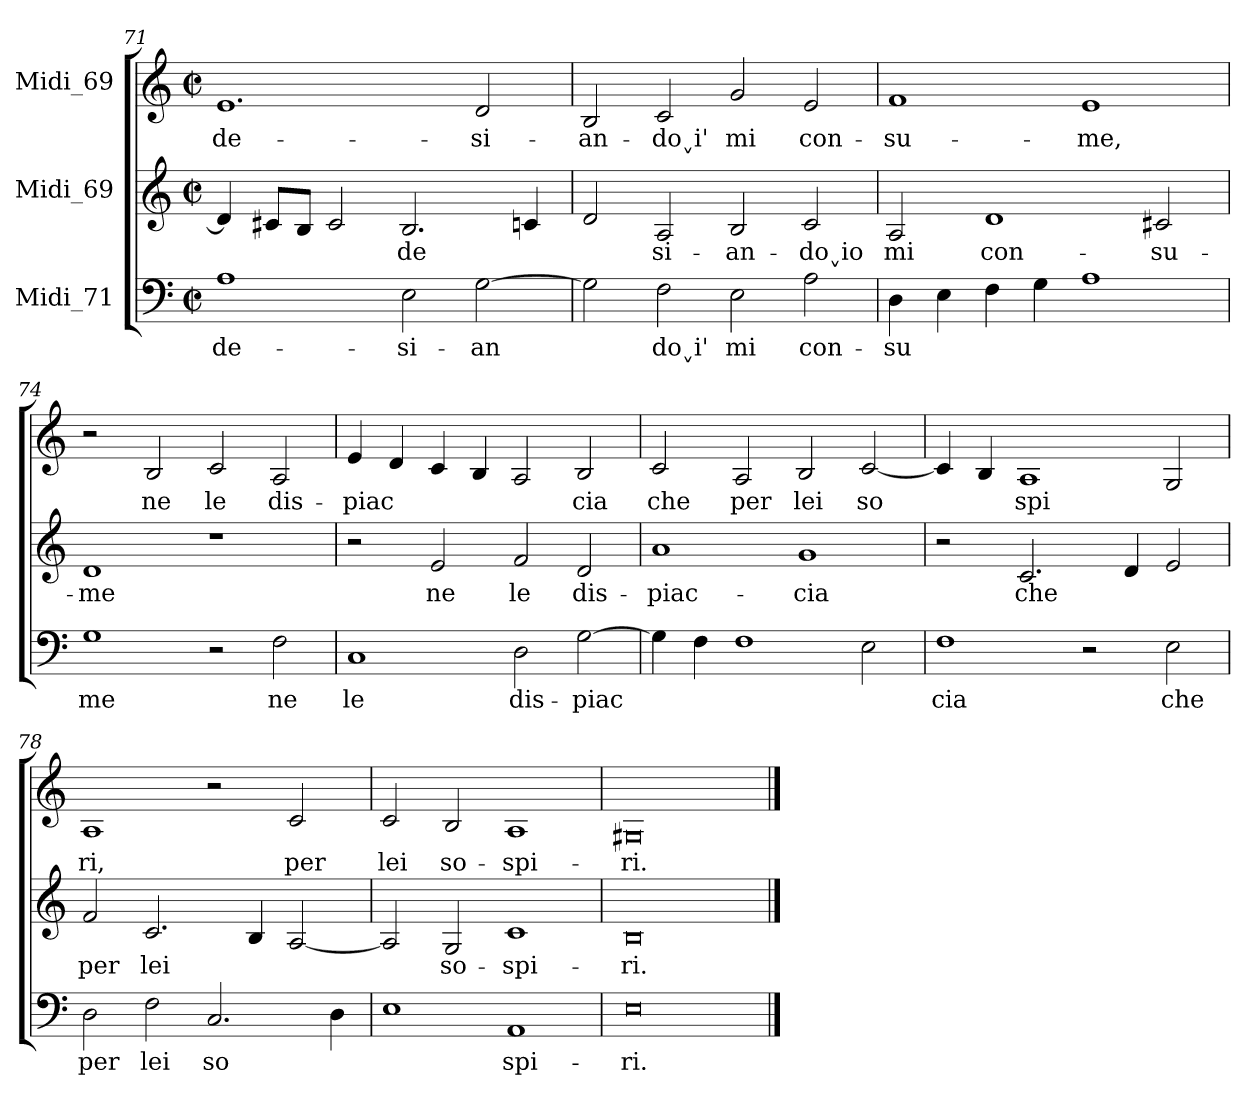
**kern	**text	**kern	**text	**kern	**text
*part3	*part3	*part2	*part2	*part1	*part1
*staff3	*staff3	*staff2	*staff2	*staff1	*staff1
*I"Midi_71	*	*I"Midi_69	*	*I"Midi_69	*
*clefF4	*	*clefG2	*	*clefG2	*
*k[]	*	*k[]	*	*k[]	*
*C:	*	*C:	*	*C:	*
*M4/2	*	*M4/2	*	*M4/2	*
*met(c|)	*	*met(c|)	*	*met(c|)	*
=71	=71	=71	=71	=71	=71
!	!LO:LY:b	!	!	!	!LO:LY:b
1A	de-	4d]	.	1.e	de-
.	.	8c#L	.	.	.
.	.	8BJ	.	.	.
.	.	2c#	.	.	.
!	!LO:LY:b	!	!LO:LY:b	!	!
2E	-si-	2.B	de	.	.
!	!LO:LY:b	!	!	!	!LO:LY:b
[2G	-an	.	.	2d	-si-
.	.	4c	.	.	.
=72	=72	=72	=72	=72	=72
!	!	!	!	!	!LO:LY:b
2G]	.	2d	.	2B	-an-
!	!LO:LY:b	!	!LO:LY:b	!	!LO:LY:b
2F	doˬi'	2A	si-	2c	-doˬi'
!	!LO:LY:b	!	!LO:LY:b	!	!LO:LY:b
2E	mi	2B	-an-	2g	mi
!	!LO:LY:b	!	!LO:LY:b	!	!LO:LY:b
2A	con-	2c	-doˬio	2e	con-
!!LO:LB:g=z
=73	=73	=73	=73	=73	=73
!	!LO:LY:b	!	!LO:LY:b	!	!LO:LY:b
4D	-su	2A	mi	1f	-su-
4E	.	.	.	.	.
!	!	!	!LO:LY:b	!	!
4F	.	1d	con-	.	.
4G	.	.	.	.	.
!	!	!	!	!	!LO:LY:b
1A	.	.	.	1e	-me,
!	!	!	!LO:LY:b	!	!
.	.	2c#	-su-	.	.
=74	=74	=74	=74	=74	=74
!	!LO:LY:b	!	!LO:LY:b	!	!
1G	me	1d	-me	2r	.
!	!	!	!	!	!LO:LY:b
.	.	.	.	2B	ne
!	!	!	!	!	!LO:LY:b
2r	.	1r	.	2c	le
!	!LO:LY:b	!	!	!	!LO:LY:b
2F	ne	.	.	2A	dis-
=75	=75	=75	=75	=75	=75
!	!LO:LY:b	!	!	!	!LO:LY:b
1C	le	2r	.	4e	-piac
.	.	.	.	4d	.
!	!	!	!LO:LY:b	!	!
.	.	2e	ne	4c	.
.	.	.	.	4B	.
!	!LO:LY:b	!	!LO:LY:b	!	!
2D	dis-	2f	le	2A	.
!	!LO:LY:b	!	!LO:LY:b	!	!LO:LY:b
[2G	-piac	2d	dis-	2B	cia
=76	=76	=76	=76	=76	=76
!	!	!	!LO:LY:b	!	!LO:LY:b
4G]	.	1a	-piac-	2c	che
4F	.	.	.	.	.
!	!	!	!	!	!LO:LY:b
1F	.	.	.	2A	per
!	!	!	!LO:LY:b	!	!LO:LY:b
.	.	1g	-cia	2B	lei
!	!	!	!	!	!LO:LY:b
2E	.	.	.	[2c	so
!!LO:LB:g=z
=77	=77	=77	=77	=77	=77
!	!LO:LY:b	!	!	!	!
1F	cia	2r	.	4c]	.
.	.	.	.	4B	.
!	!	!	!LO:LY:b	!	!LO:LY:b
.	.	2.c	che	1A	spi
2r	.	.	.	.	.
.	.	4d	.	.	.
!	!LO:LY:b	!	!	!	!
2E	che	2e	.	2G	.
=78	=78	=78	=78	=78	=78
!	!LO:LY:b	!	!LO:LY:b	!	!LO:LY:b
2D	per	2f	per	1A	ri,
!	!LO:LY:b	!	!LO:LY:b	!	!
2F	lei	2.c	lei	.	.
!	!LO:LY:b	!	!	!	!
2.C	so	.	.	2r	.
.	.	4B	.	.	.
!	!	!	!	!	!LO:LY:b
.	.	[2A	.	2c	per
4D	.	.	.	.	.
=79	=79	=79	=79	=79	=79
!	!	!	!	!	!LO:LY:b
1E	.	2A]	.	2c	lei
!	!	!	!LO:LY:b	!	!LO:LY:b
.	.	2G	so-	2B	so-
!	!LO:LY:b	!	!LO:LY:b	!	!LO:LY:b
1AA	spi-	1c	-spi-	1A	-spi-
=80	=80	=80	=80	=80	=80
!	!LO:LY:b	!	!LO:LY:b	!	!LO:LY:b
0E	-ri.	0B	-ri.	0G#X	-ri.
==	==	==	==	==	==
*-	*-	*-	*-	*-	*-
